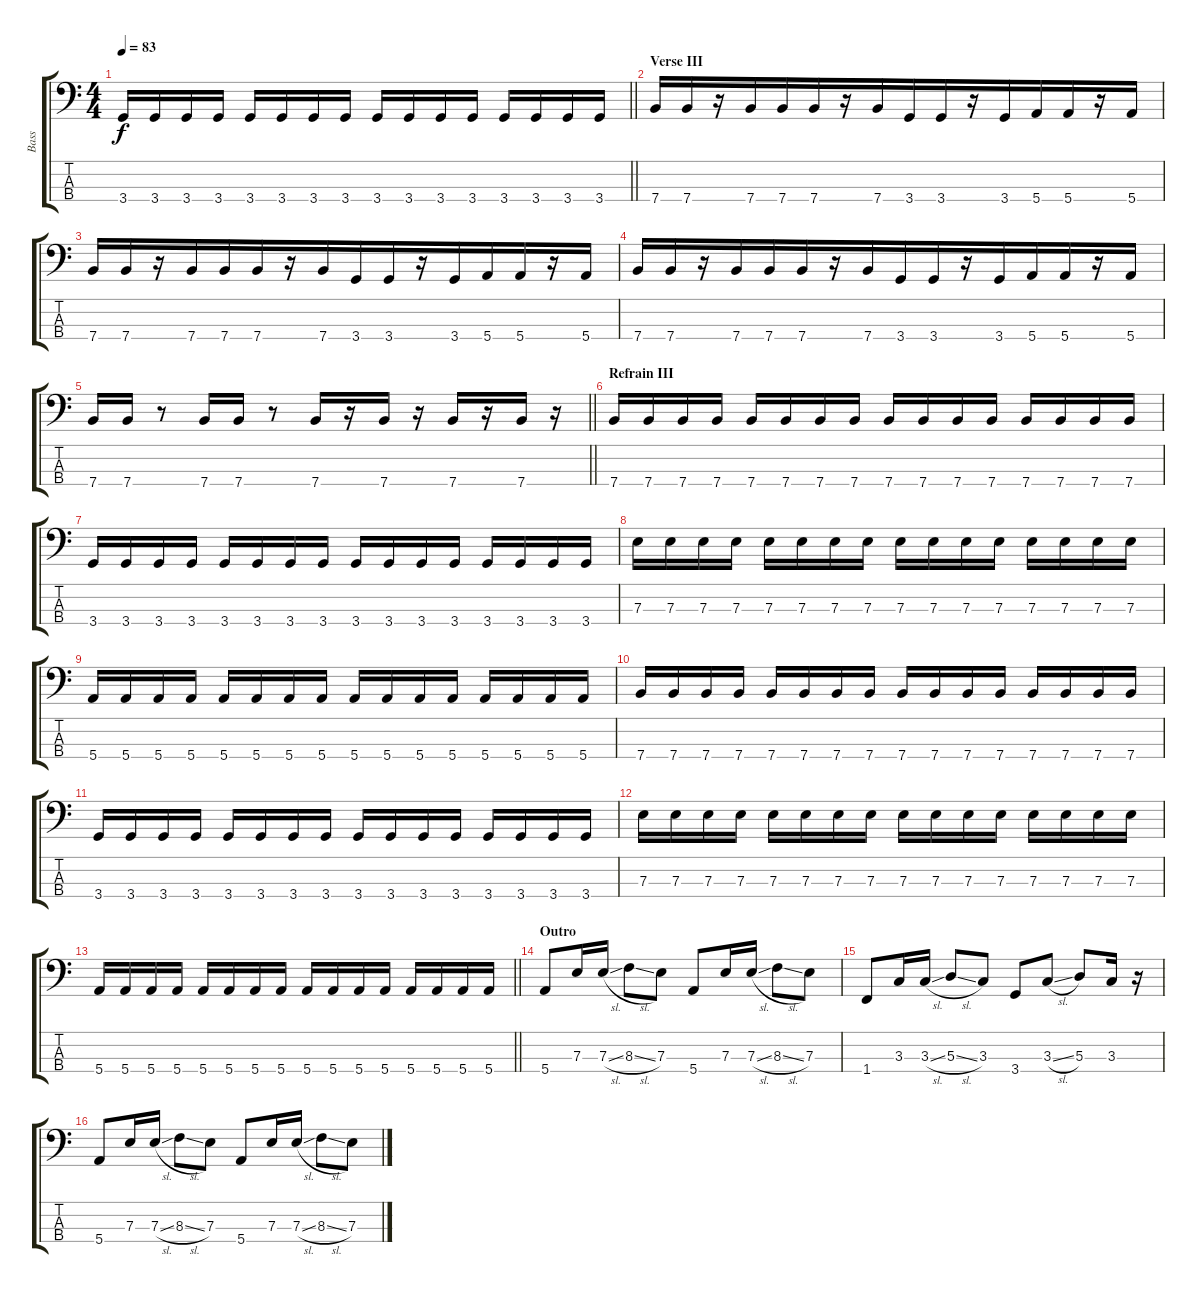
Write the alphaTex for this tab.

\track ("Bass" "Bass") {instrument electricbasspick}
\staff {score tabs}
\tuning (G2 D2 A1 E1) {hide}
\ts (4 4)
\tempo 83
\clef f4
\barLineRight lightlight
\ks c
3.4.16{dy f} 3.4.16 3.4.16 3.4.16 3.4.16 3.4.16 3.4.16 3.4.16 3.4.16 3.4.16 3.4.16 3.4.16 3.4.16 3.4.16 3.4.16 3.4.16 |
\section ("" "Verse III")
7.4.16 7.4.16 r.16 7.4.16{beam merge} 7.4.16 7.4.16 r.16 7.4.16{beam merge} 3.4.16 3.4.16 r.16 3.4.16{beam merge} 5.4.16 5.4.16 r.16 5.4.16 |
7.4.16 7.4.16 r.16 7.4.16{beam merge} 7.4.16 7.4.16 r.16 7.4.16{beam merge} 3.4.16 3.4.16 r.16 3.4.16{beam merge} 5.4.16 5.4.16 r.16 5.4.16 |
7.4.16 7.4.16 r.16 7.4.16{beam merge} 7.4.16 7.4.16 r.16 7.4.16{beam merge} 3.4.16 3.4.16 r.16 3.4.16{beam merge} 5.4.16 5.4.16 r.16 5.4.16 |
\barLineRight lightlight
7.4.16 7.4.16 r.8 7.4.16 7.4.16 r.8 7.4.16 r.16 7.4.16 r.16 7.4.16 r.16 7.4.16 r.16 |
\section ("" "Refrain III")
7.4.16 7.4.16 7.4.16 7.4.16 7.4.16 7.4.16 7.4.16 7.4.16 7.4.16 7.4.16 7.4.16 7.4.16 7.4.16 7.4.16 7.4.16 7.4.16 |
3.4.16 3.4.16 3.4.16 3.4.16 3.4.16 3.4.16 3.4.16 3.4.16 3.4.16 3.4.16 3.4.16 3.4.16 3.4.16 3.4.16 3.4.16 3.4.16 |
7.3.16 7.3.16 7.3.16 7.3.16 7.3.16 7.3.16 7.3.16 7.3.16 7.3.16 7.3.16 7.3.16 7.3.16 7.3.16 7.3.16 7.3.16 7.3.16 |
5.4.16 5.4.16 5.4.16 5.4.16 5.4.16 5.4.16 5.4.16 5.4.16 5.4.16 5.4.16 5.4.16 5.4.16 5.4.16 5.4.16 5.4.16 5.4.16 |
7.4.16 7.4.16 7.4.16 7.4.16 7.4.16 7.4.16 7.4.16 7.4.16 7.4.16 7.4.16 7.4.16 7.4.16 7.4.16 7.4.16 7.4.16 7.4.16 |
3.4.16 3.4.16 3.4.16 3.4.16 3.4.16 3.4.16 3.4.16 3.4.16 3.4.16 3.4.16 3.4.16 3.4.16 3.4.16 3.4.16 3.4.16 3.4.16 |
7.3.16 7.3.16 7.3.16 7.3.16 7.3.16 7.3.16 7.3.16 7.3.16 7.3.16 7.3.16 7.3.16 7.3.16 7.3.16 7.3.16 7.3.16 7.3.16 |
\barLineRight lightlight
5.4.16 5.4.16 5.4.16 5.4.16 5.4.16 5.4.16 5.4.16 5.4.16 5.4.16 5.4.16 5.4.16 5.4.16 5.4.16 5.4.16 5.4.16 5.4.16 |
\section ("" "Outro")
5.4.8 7.3.16 7.3{sl}.16 8.3{sl}.8 7.3.8 5.4.8 7.3.16 7.3{sl}.16 8.3{sl}.8 7.3.8 |
1.4.8 3.3.16 3.3{sl}.16 5.3{sl}.8 3.3.8 3.4.8 3.3{sl}.8 5.3.8 3.3.16 r.16 |
5.4.8 7.3.16 7.3{sl}.16 8.3{sl}.8 7.3.8 5.4.8 7.3.16 7.3{sl}.16 8.3{sl}.8 7.3.8
